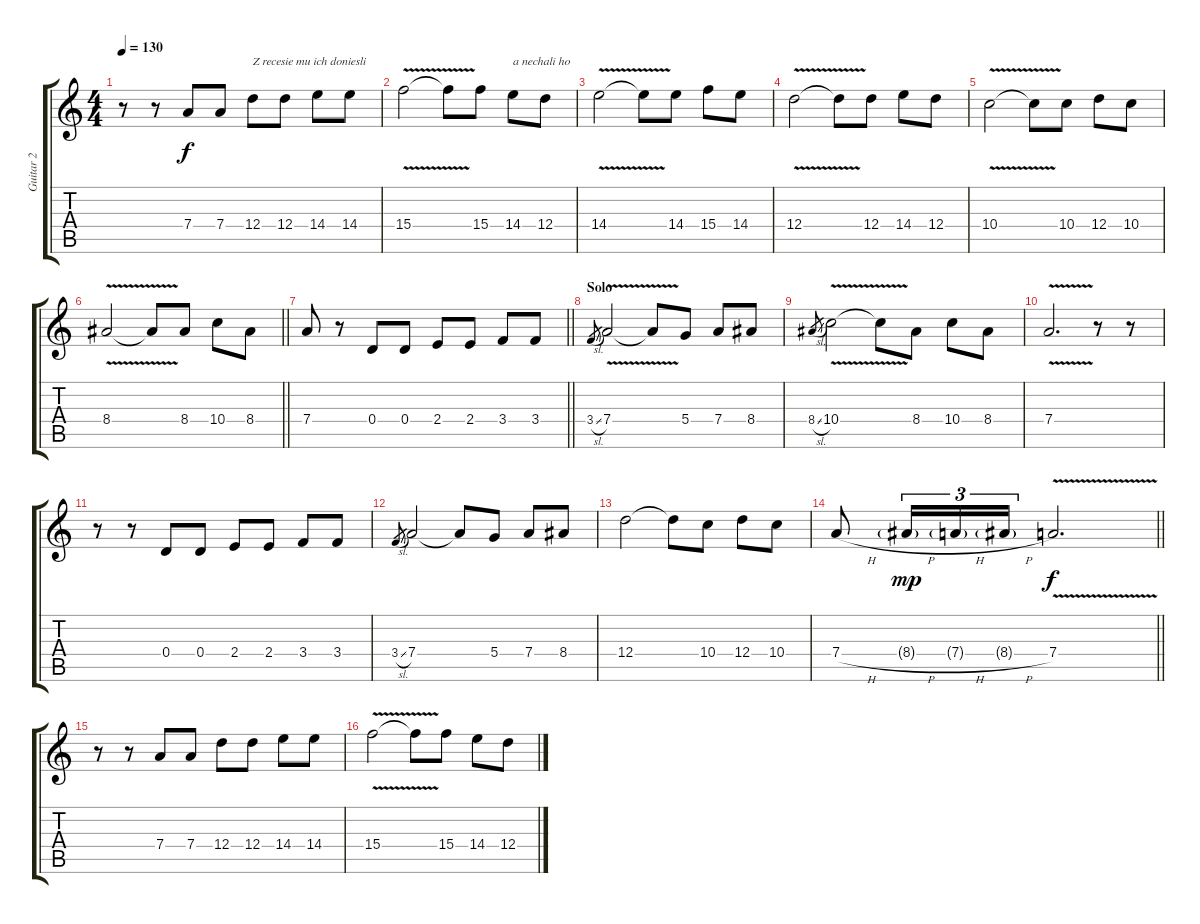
\track ("Guitar 2" "Guitar 2") {instrument acousticguitarsteel}
\staff {score tabs}
\tuning (E4 B3 G3 D3 A2 E2) {hide}
\ts (4 4)
\tempo 130
\clef g2
\ks c
r.8{dy f} r.8 7.4.8 7.4.8 12.4.8{txt "Z recesie mu ich doniesli"} 12.4.8 14.4.8 14.4.8 |
15.4{v}.2 15.4{t}.8 15.4.8 14.4.8{txt "a nechali ho"} 12.4.8 |
14.4{v}.2{txt ""} 14.4{t}.8 14.4.8 15.4.8 14.4.8 |
12.4{v}.2{txt ""} 12.4{t}.8 12.4.8 14.4.8 12.4.8 |
10.4{v}.2{txt ""} 10.4{t}.8 10.4.8 12.4.8 10.4.8 |
\barLineRight lightlight
8.4{v}.2 8.4{t}.8 8.4.8 10.4.8{txt ""} 8.4.8 |
\barLineRight lightlight
7.4.8{volume 16} r.8 0.4.8 0.4.8 2.4.8 2.4.8 3.4.8 3.4.8 |
\section ("" "Solo")
3.4{sl}.8{gr} 7.4{v}.2{volume 15} 7.4{t}.8 5.4.8 7.4.8 8.4.8 |
8.4{sl}.8{gr} 10.4{v}.2 10.4{t}.8 8.4.8 10.4.8 8.4.8 |
7.4{v}.2{d} r.8 r.8 |
r.8 r.8 0.4.8 0.4.8 2.4.8 2.4.8 3.4.8 3.4.8 |
3.4{sl}.8{gr} 7.4.2 7.4{t}.8 5.4.8 7.4.8 8.4.8 |
12.4.2 12.4{t}.8 10.4.8 12.4.8 10.4.8 |
\barLineRight lightlight
7.4{h}.8 8.4{h g}.16{tu (3 2) dy mp} 7.4{h g}.16{tu (3 2)} 8.4{h g}.16{tu (3 2)} 7.4{v}.2{d dy f} |
r.8 r.8 7.4.8 7.4.8 12.4.8 12.4.8 14.4.8 14.4.8 |
15.4{v}.2 15.4{t}.8 15.4.8 14.4.8 12.4.8
